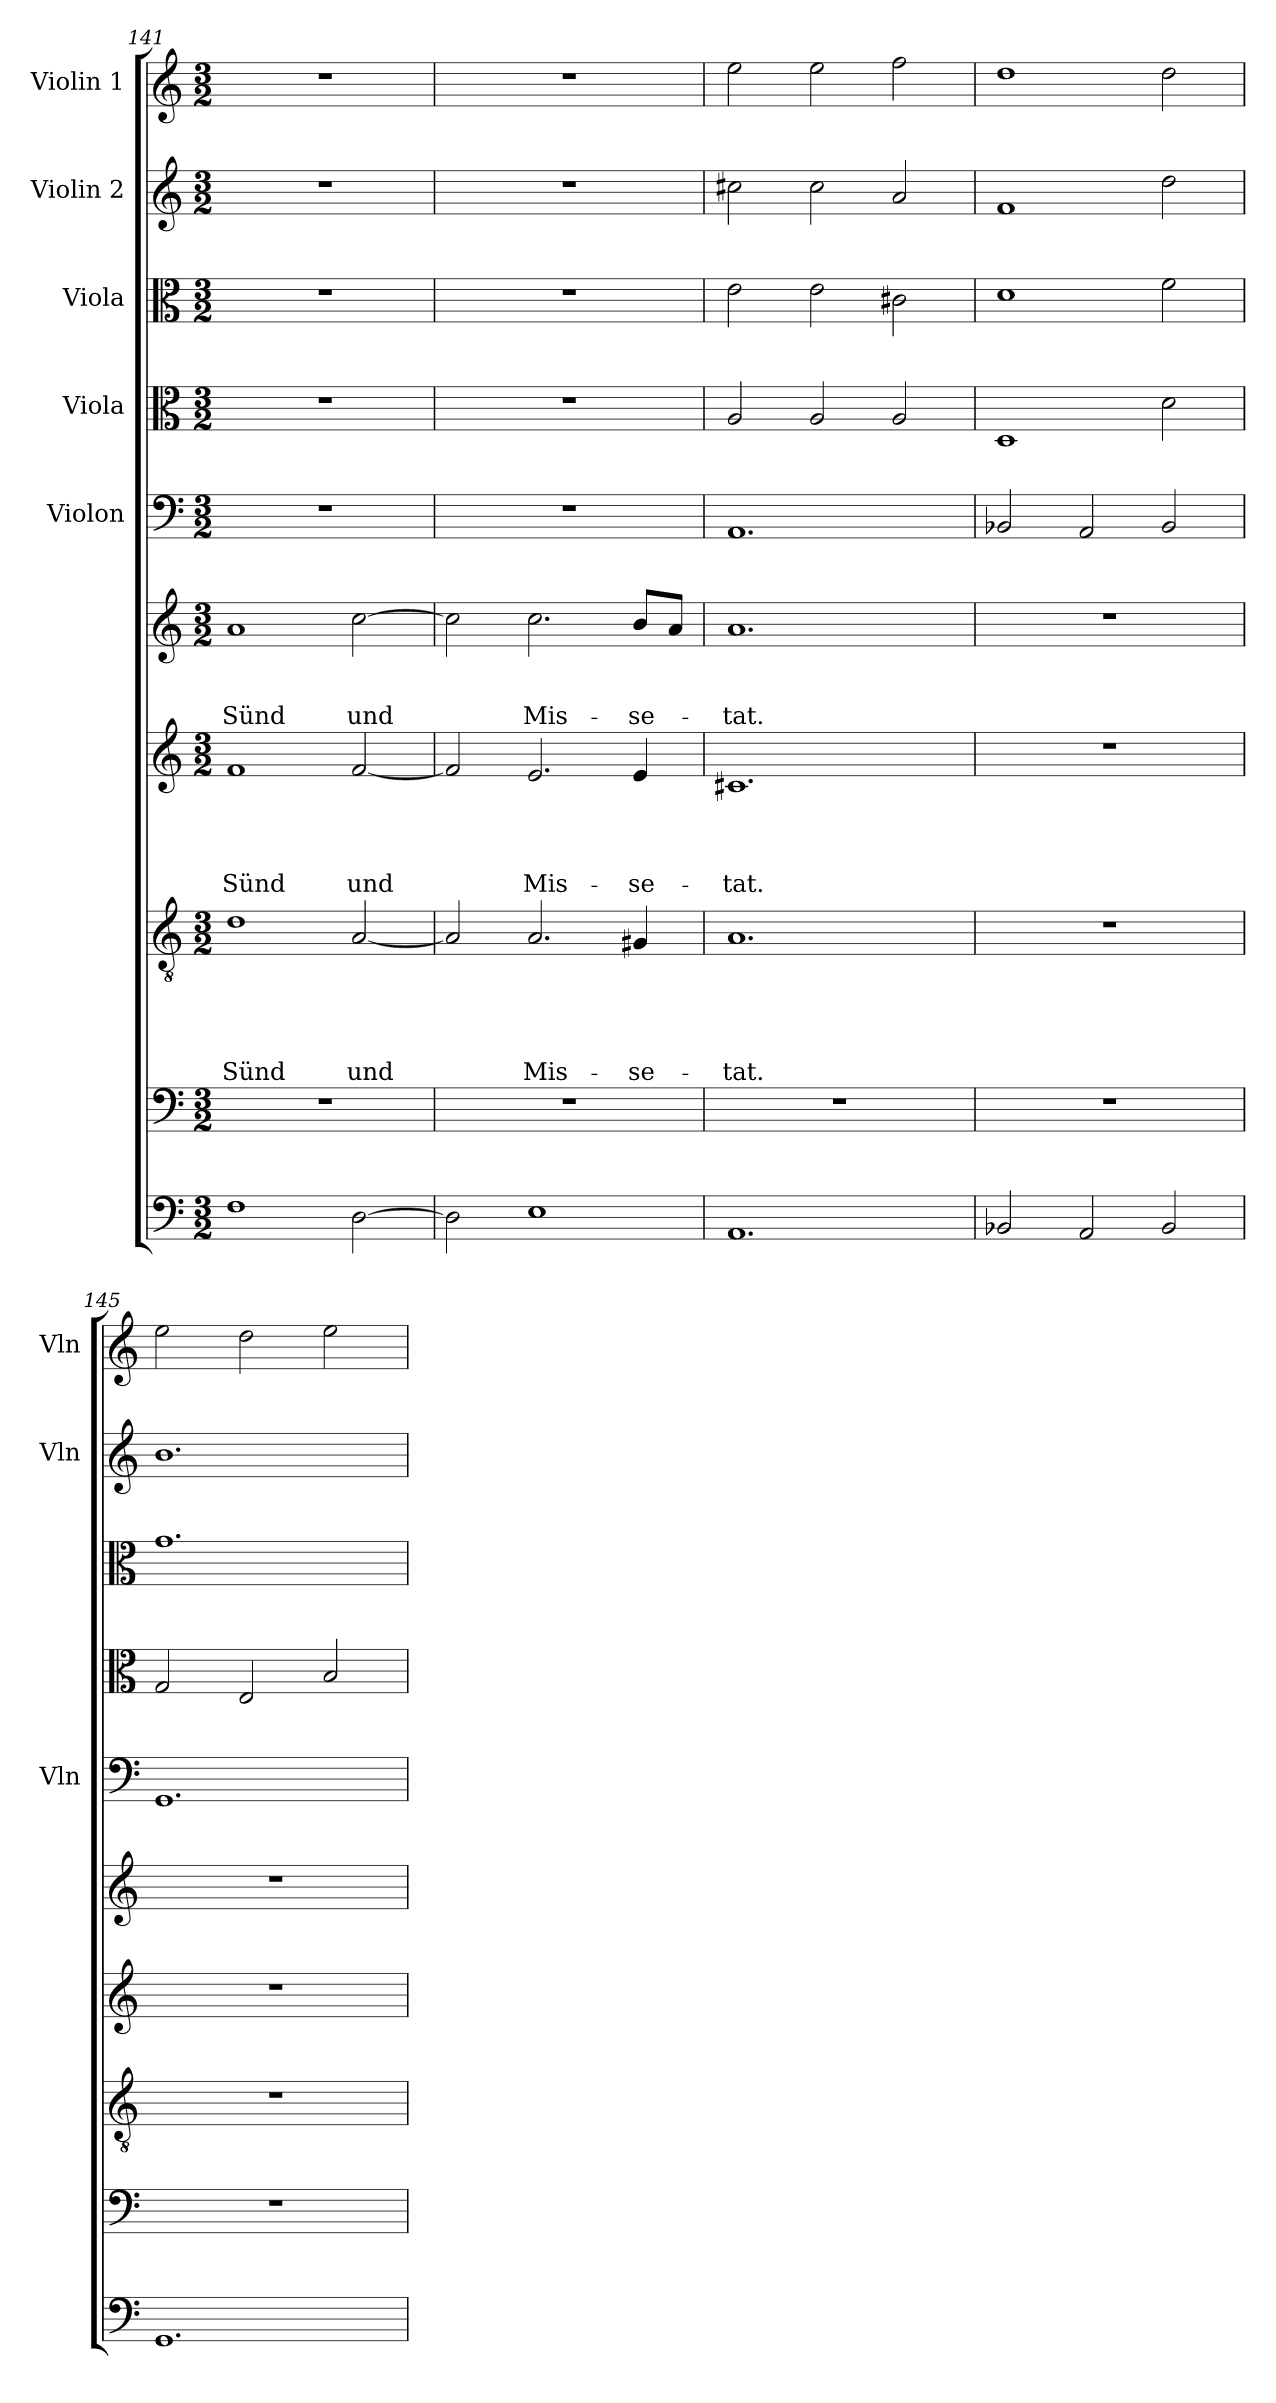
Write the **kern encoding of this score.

**kern	**kern	**kern	**text	**text	**text	**text	**text	**kern	**text	**text	**text	**text	**kern	**text	**text	**text	**kern	**kern	**kern	**kern	**kern
*part10	*part9	*part8	*part8	*part8	*part8	*part8	*part8	*part7	*part7	*part7	*part7	*part7	*part6	*part6	*part6	*part6	*part5	*part4	*part3	*part2	*part1
*staff10	*staff9	*staff8	*staff8	*staff8	*staff8	*staff8	*staff8	*staff7	*staff7	*staff7	*staff7	*staff7	*staff6	*staff6	*staff6	*staff6	*staff5	*staff4	*staff3	*staff2	*staff1
*	*	*	*	*	*	*	*	*	*	*	*	*	*	*	*	*	*I"Violon	*I"Viola	*I"Viola	*I"Violin 2	*I"Violin 1
*	*	*	*	*	*	*	*	*	*	*	*	*	*	*	*	*	*I'Vln	*	*	*I'Vln	*I'Vln
*clefF4	*clefF4	*clefGv2	*	*	*	*	*	*clefG2	*	*	*	*	*clefG2	*	*	*	*clefF4	*clefC3	*clefC3	*clefG2	*clefG2
*k[]	*k[]	*k[]	*	*	*	*	*	*k[]	*	*	*	*	*k[]	*	*	*	*k[]	*k[]	*k[]	*k[]	*k[]
*C:	*C:	*C:	*	*	*	*	*	*C:	*	*	*	*	*C:	*	*	*	*C:	*C:	*C:	*C:	*C:
*M3/2	*M3/2	*M3/2	*	*	*	*	*	*M3/2	*	*	*	*	*M3/2	*	*	*	*M3/2	*M3/2	*M3/2	*M3/2	*M3/2
=141	=141	=141	=141	=141	=141	=141	=141	=141	=141	=141	=141	=141	=141	=141	=141	=141	=141	=141	=141	=141	=141
!	!LO:N:vis=1	!	!	!	!	!	!LO:LY:b	!	!	!	!	!LO:LY:b	!	!	!	!LO:LY:b	!LO:N:vis=1	!LO:N:vis=1	!LO:N:vis=1	!LO:N:vis=1	!LO:N:vis=1
1F	1.r	1d	.	.	.	.	Sünd	1f	.	.	.	Sünd	1a	.	.	Sünd	1.r	1.r	1.r	1.r	1.r
!	!	!	!	!	!	!	!LO:LY:b	!	!	!	!	!LO:LY:b	!	!	!	!LO:LY:b	!	!	!	!	!
[>2D\	.	[<2A/	.	.	.	.	und	[<2f/	.	.	.	und	[>2cc\	.	.	und	.	.	.	.	.
=142	=142	=142	=142	=142	=142	=142	=142	=142	=142	=142	=142	=142	=142	=142	=142	=142	=142	=142	=142	=142	=142
!	!LO:N:vis=1	!	!	!	!	!	!	!	!	!	!	!	!	!	!	!	!LO:N:vis=1	!LO:N:vis=1	!LO:N:vis=1	!LO:N:vis=1	!LO:N:vis=1
2D\]	1.r	2A/]	.	.	.	.	.	2f/]	.	.	.	.	2cc\]	.	.	.	1.r	1.r	1.r	1.r	1.r
!	!	!	!	!	!	!	!LO:LY:b	!	!	!	!	!LO:LY:b	!	!	!	!LO:LY:b	!	!	!	!	!
1E	.	2.A/	.	.	.	.	Mis-	2.e/	.	.	.	Mis-	2.cc\	.	.	Mis-	.	.	.	.	.
!	!	!	!	!	!	!	!LO:LY:b	!	!	!	!	!LO:LY:b	!	!	!	!LO:LY:b	!	!	!	!	!
.	.	4G#X/	.	.	.	.	-se-	4e/	.	.	.	-se-	8b/L	.	.	-se-	.	.	.	.	.
.	.	.	.	.	.	.	.	.	.	.	.	.	8a/J	.	.	.	.	.	.	.	.
=143	=143	=143	=143	=143	=143	=143	=143	=143	=143	=143	=143	=143	=143	=143	=143	=143	=143	=143	=143	=143	=143
!	!LO:N:vis=1	!	!	!	!	!	!LO:LY:b	!	!	!	!	!LO:LY:b	!	!	!	!LO:LY:b	!	!	!	!	!
1.AA	1.r	1.A	.	.	.	.	-tat.	1.c#X	.	.	.	-tat.	1.a	.	.	-tat.	1.AA	2A/	2e\	2cc#X\	2ee\
.	.	.	.	.	.	.	.	.	.	.	.	.	.	.	.	.	.	2A/	2e\	2cc#\	2ee\
.	.	.	.	.	.	.	.	.	.	.	.	.	.	.	.	.	.	2A/	2c#X\	2a/	2ff\
=144	=144	=144	=144	=144	=144	=144	=144	=144	=144	=144	=144	=144	=144	=144	=144	=144	=144	=144	=144	=144	=144
!	!LO:N:vis=1	!LO:N:vis=1	!	!	!	!	!	!LO:N:vis=1	!	!	!	!	!LO:N:vis=1	!	!	!	!	!	!	!	!
2BB-X/	1.r	1.r	.	.	.	.	.	1.r	.	.	.	.	1.r	.	.	.	2BB-X/	1D	1d	1f	1dd
2AA/	.	.	.	.	.	.	.	.	.	.	.	.	.	.	.	.	2AA/	.	.	.	.
2BB-/	.	.	.	.	.	.	.	.	.	.	.	.	.	.	.	.	2BB-/	2d\	2f\	2dd\	2dd\
=145	=145	=145	=145	=145	=145	=145	=145	=145	=145	=145	=145	=145	=145	=145	=145	=145	=145	=145	=145	=145	=145
!	!LO:N:vis=1	!LO:N:vis=1	!	!	!	!	!	!LO:N:vis=1	!	!	!	!	!LO:N:vis=1	!	!	!	!	!	!	!	!
1.GG	1.r	1.r	.	.	.	.	.	1.r	.	.	.	.	1.r	.	.	.	1.GG	2G/	1.g	1.b	2ee\
.	.	.	.	.	.	.	.	.	.	.	.	.	.	.	.	.	.	2E/	.	.	2dd\
.	.	.	.	.	.	.	.	.	.	.	.	.	.	.	.	.	.	2B/	.	.	2ee\
=	=	=	=	=	=	=	=	=	=	=	=	=	=	=	=	=	=	=	=	=	=
*-	*-	*-	*-	*-	*-	*-	*-	*-	*-	*-	*-	*-	*-	*-	*-	*-	*-	*-	*-	*-	*-
